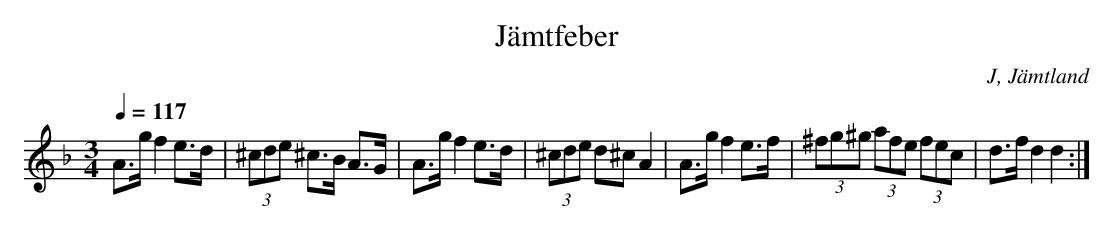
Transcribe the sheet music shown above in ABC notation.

X:1
T: Jämtfeber
O: J, Jämtland
M:3/4
L:1/8
Q:1/4=117
K:Dm
A>g f2 e>d|(3^cde ^c>B A>G|A>g f2 e>d|(3^cde d^c A2|A>g f2 e>f|(3^fg^g (3afe (3fec|d>f d2 d2 :|
